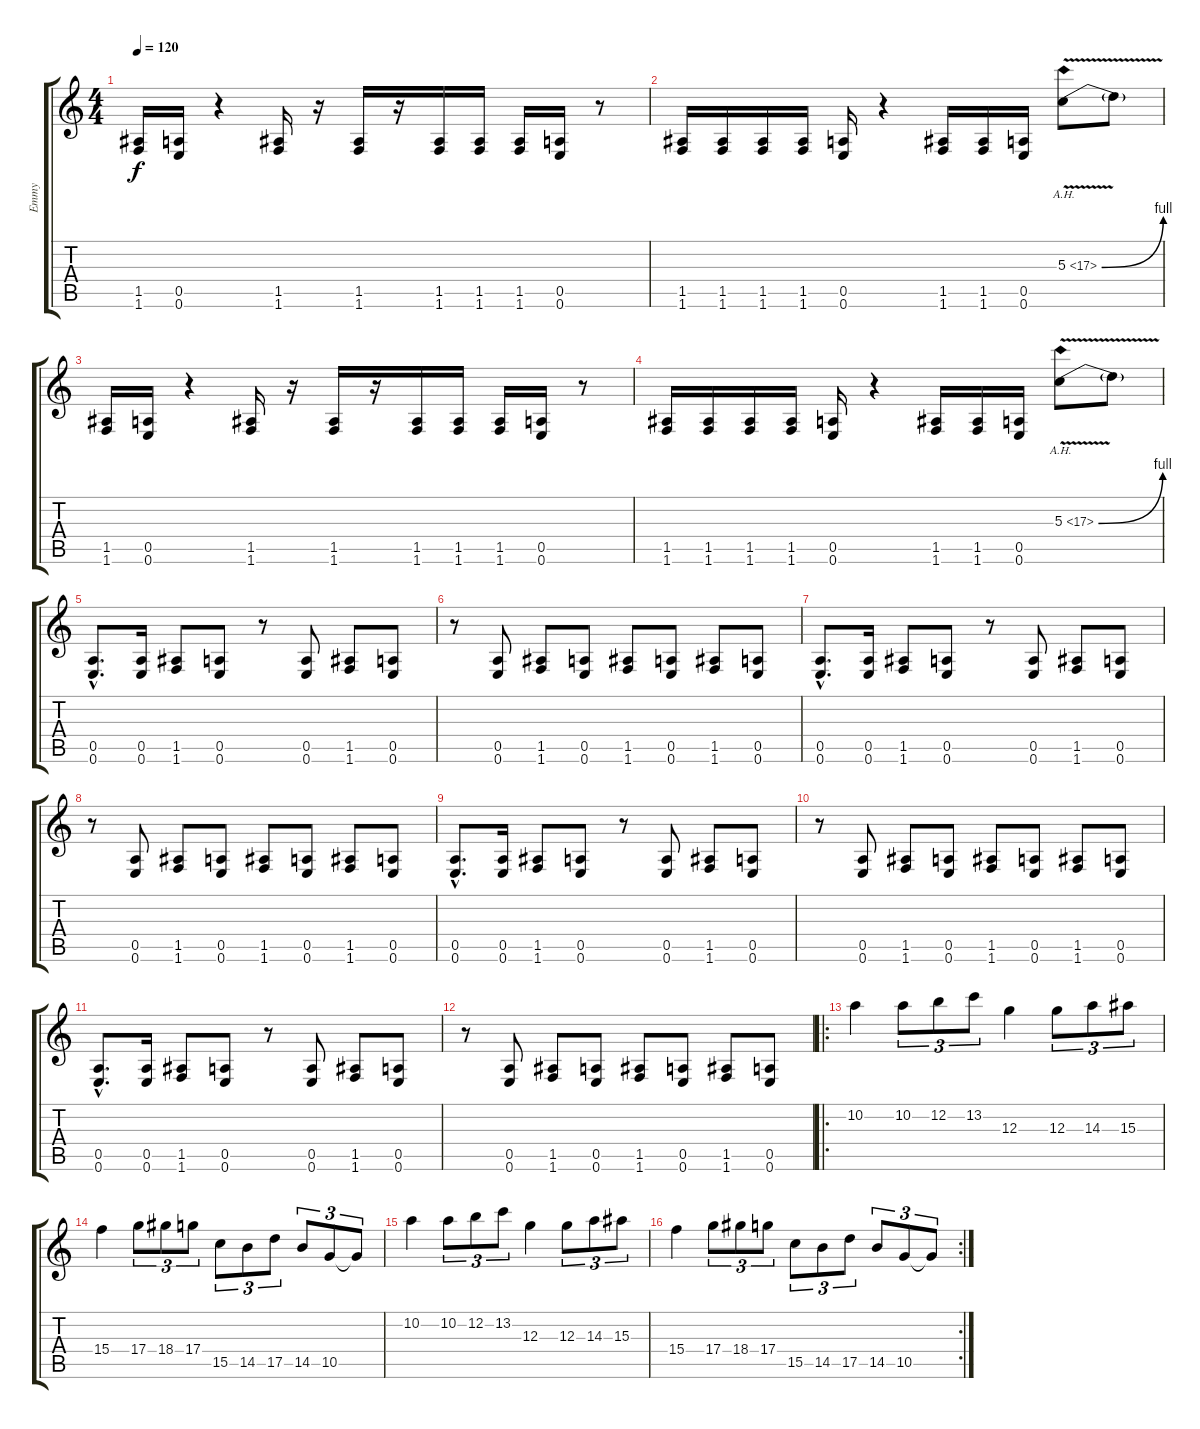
\track ("Emmy" "Emmy") {instrument overdrivenguitar}
\staff {score tabs}
\tuning (E4 B3 G3 D3 A2 E2) {hide}
\ts (4 4)
\tempo 120
\clef g2
\ks c
(1.5 1.6).16{dy f} (0.5 0.6).16 r.4 (1.5 1.6).16 r.16 (1.5 1.6).16 r.16 (1.5 1.6).16 (1.5 1.6).16 (1.5 1.6).16 (0.5 0.6).16 r.8 |
(1.5 1.6).16 (1.5 1.6).16 (1.5 1.6).16 (1.5 1.6).16 (0.5 0.6).16 r.4 (1.5 1.6).16 (1.5 1.6).16 (0.5 0.6).16 5.3{be (bend 0 0 60 4) ah 12 v}.8 5.3{t}.8 |
(1.5 1.6).16 (0.5 0.6).16 r.4 (1.5 1.6).16 r.16 (1.5 1.6).16 r.16 (1.5 1.6).16 (1.5 1.6).16 (1.5 1.6).16 (0.5 0.6).16 r.8 |
(1.5 1.6).16 (1.5 1.6).16 (1.5 1.6).16 (1.5 1.6).16 (0.5 0.6).16 r.4 (1.5 1.6).16 (1.5 1.6).16 (0.5 0.6).16 5.3{be (bend 0 0 60 4) ah 12 v}.8 5.3{t}.8 |
(0.5{hac} 0.6{hac}).8{d} (0.5 0.6).16 (1.5 1.6).8 (0.5 0.6).8 r.8 (0.5 0.6).8 (1.5 1.6).8 (0.5 0.6).8 |
r.8 (0.5 0.6).8 (1.5 1.6).8 (0.5 0.6).8 (1.5 1.6).8 (0.5 0.6).8 (1.5 1.6).8 (0.5 0.6).8 |
(0.5{hac} 0.6{hac}).8{d} (0.5 0.6).16 (1.5 1.6).8 (0.5 0.6).8 r.8 (0.5 0.6).8 (1.5 1.6).8 (0.5 0.6).8 |
r.8 (0.5 0.6).8 (1.5 1.6).8 (0.5 0.6).8 (1.5 1.6).8 (0.5 0.6).8 (1.5 1.6).8 (0.5 0.6).8 |
(0.5{hac} 0.6{hac}).8{d} (0.5 0.6).16 (1.5 1.6).8 (0.5 0.6).8 r.8 (0.5 0.6).8 (1.5 1.6).8 (0.5 0.6).8 |
r.8 (0.5 0.6).8 (1.5 1.6).8 (0.5 0.6).8 (1.5 1.6).8 (0.5 0.6).8 (1.5 1.6).8 (0.5 0.6).8 |
(0.5{hac} 0.6{hac}).8{d} (0.5 0.6).16 (1.5 1.6).8 (0.5 0.6).8 r.8 (0.5 0.6).8 (1.5 1.6).8 (0.5 0.6).8 |
r.8 (0.5 0.6).8 (1.5 1.6).8 (0.5 0.6).8 (1.5 1.6).8 (0.5 0.6).8 (1.5 1.6).8 (0.5 0.6).8 |
\ro
10.2.4 10.2.8{tu (3 2)} 12.2.8{tu (3 2)} 13.2.8{tu (3 2)} 12.3.4 12.3.8{tu (3 2)} 14.3.8{tu (3 2)} 15.3.8{tu (3 2)} |
15.4.4 17.4.8{tu (3 2)} 18.4.8{tu (3 2)} 17.4.8{tu (3 2)} 15.5.8{tu (3 2)} 14.5.8{tu (3 2)} 17.5.8{tu (3 2)} 14.5.8{tu (3 2)} 10.5.8{tu (3 2)} 10.5{t}.8{tu (3 2)} |
10.2.4 10.2.8{tu (3 2)} 12.2.8{tu (3 2)} 13.2.8{tu (3 2)} 12.3.4 12.3.8{tu (3 2)} 14.3.8{tu (3 2)} 15.3.8{tu (3 2)} |
\rc 2
15.4.4 17.4.8{tu (3 2)} 18.4.8{tu (3 2)} 17.4.8{tu (3 2)} 15.5.8{tu (3 2)} 14.5.8{tu (3 2)} 17.5.8{tu (3 2)} 14.5.8{tu (3 2)} 10.5.8{tu (3 2)} 10.5{t}.8{tu (3 2)}
